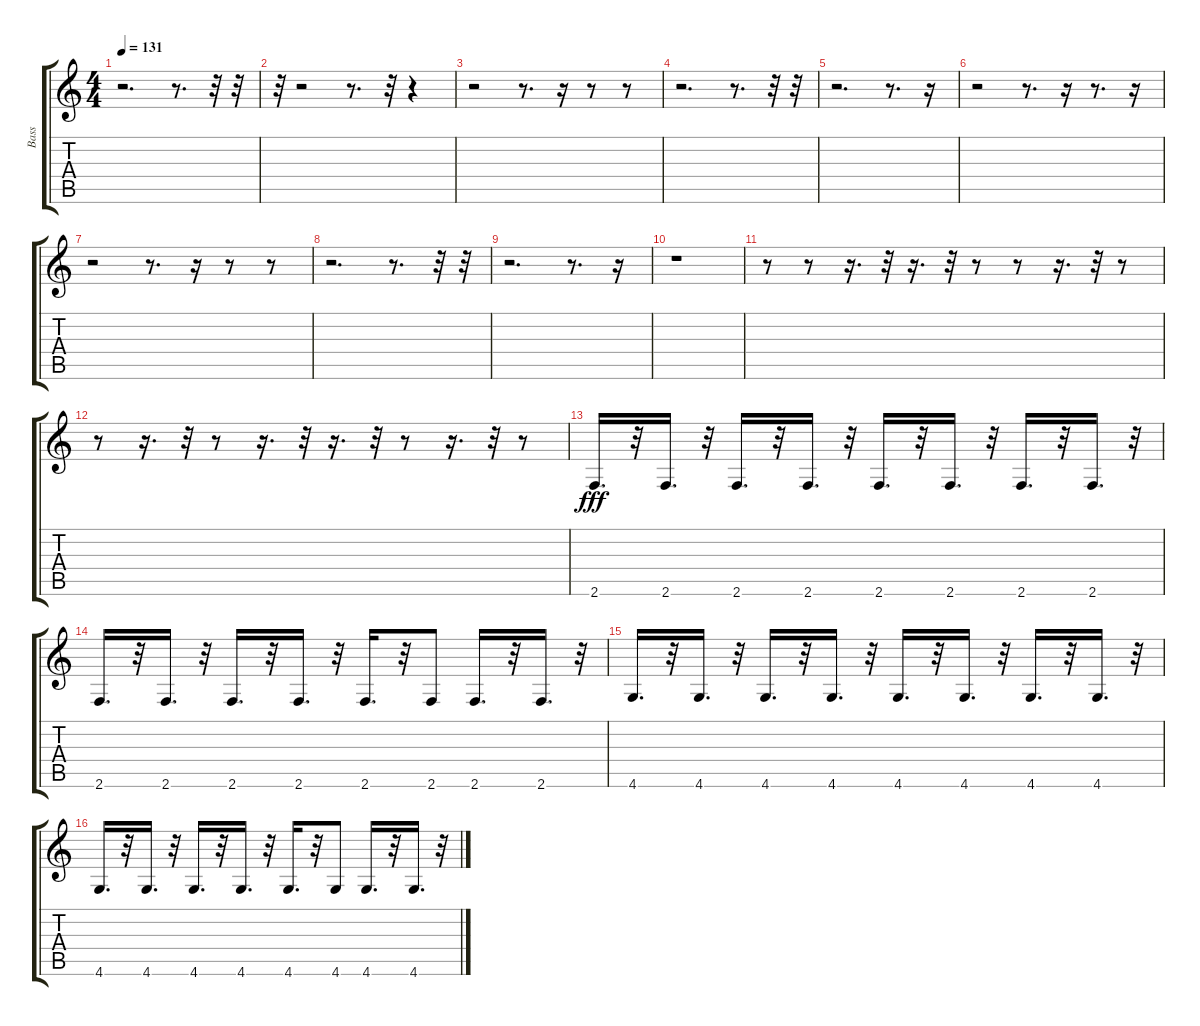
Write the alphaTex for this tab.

\track ("Bass" "Bass") {instrument electricbassfinger}
\staff {score tabs}
\tuning (Eb4 Bb3 Gb3 Db3 Ab2 Eb2) {hide}
\ts (4 4)
\tempo 131
\clef g2
\ks c
r.2{d dy fff} r.8{d} r.32 r.32 |
r.32 r.2 r.8{d} r.32 r.4 |
r.2 r.8{d} r.16 r.8 r.8 |
r.2{d} r.8{d} r.32 r.32 |
r.2{d} r.8{d} r.16 |
r.2 r.8{d} r.16 r.8{d} r.16 |
r.2 r.8{d} r.16 r.8 r.8 |
r.2{d} r.8{d} r.32 r.32 |
r.2{d} r.8{d} r.16 |
r.1 |
r.8 r.8 r.16{d} r.32 r.16{d} r.32 r.8 r.8 r.16{d} r.32 r.8 |
r.8 r.16{d} r.32 r.8 r.16{d} r.32 r.16{d} r.32 r.8 r.16{d} r.32 r.8 |
2.6.16{d} r.32 2.6.16{d} r.32 2.6.16{d} r.32 2.6.16{d} r.32 2.6.16{d} r.32 2.6.16{d} r.32 2.6.16{d} r.32 2.6.16{d} r.32 |
2.6.16{d} r.32 2.6.16{d} r.32 2.6.16{d} r.32 2.6.16{d} r.32 2.6.16{d} r.32 2.6.8 2.6.16{d} r.32 2.6.16{d} r.32 |
4.6.16{d} r.32 4.6.16{d} r.32 4.6.16{d} r.32 4.6.16{d} r.32 4.6.16{d} r.32 4.6.16{d} r.32 4.6.16{d} r.32 4.6.16{d} r.32 |
4.6.16{d} r.32 4.6.16{d} r.32 4.6.16{d} r.32 4.6.16{d} r.32 4.6.16{d} r.32 4.6.8 4.6.16{d} r.32 4.6.16{d} r.32
